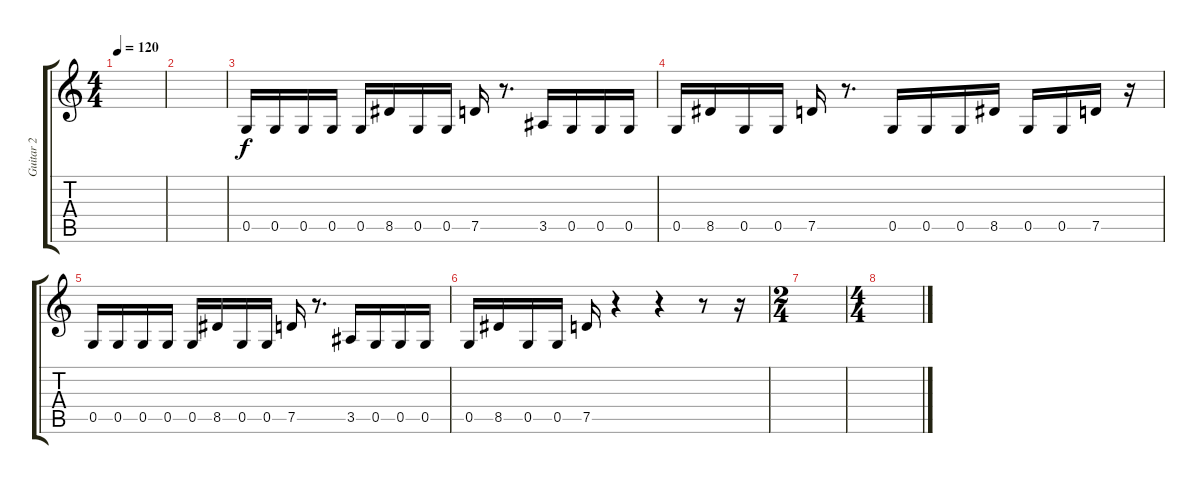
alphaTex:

\track ("Guitar 2" "Guitar 2") {instrument distortionguitar}
\staff {score tabs}
\tuning (D4 A3 F3 C3 G2 C2) {hide}
\ts (4 4)
\tempo 120
\tempo 94
\tempo 120
\clef g2
\ks c
|
|
0.5.16 0.5.16 0.5.16 0.5.16 0.5.16 8.5.16 0.5.16 0.5.16 7.5.16 r.8{d} 3.5.16 0.5.16 0.5.16 0.5.16 |
0.5.16 8.5.16 0.5.16 0.5.16 7.5.16 r.8{d} 0.5.16 0.5.16 0.5.16 8.5.16 0.5.16 0.5.16 7.5.16 r.16 |
0.5.16 0.5.16 0.5.16 0.5.16 0.5.16 8.5.16 0.5.16 0.5.16 7.5.16 r.8{d} 3.5.16 0.5.16 0.5.16 0.5.16 |
0.5.16 8.5.16 0.5.16 0.5.16 7.5.16 r.4 r.4 r.8 r.16 |
\ts (2 4)
|
\ts (4 4)
